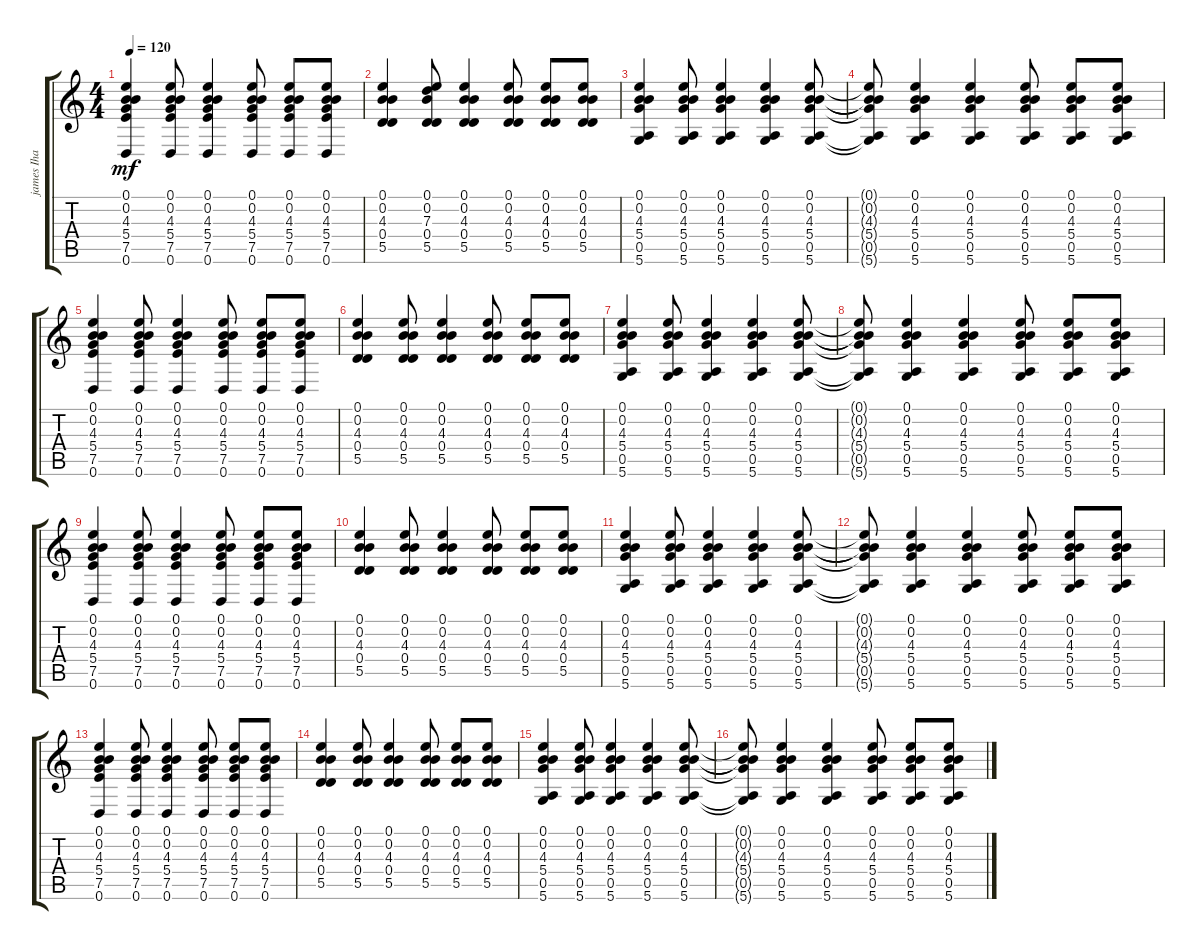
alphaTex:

\track ("james Iha" "james Iha") {instrument electricguitarclean}
\staff {score tabs}
\tuning (E4 B3 G3 D3 A2 D2) {hide}
\ts (4 4)
\tempo 120
\clef g2
\ks c
(0.1 0.2 4.3 5.4 7.5 0.6).4{dy mf} (0.1 0.2 4.3 5.4 7.5 0.6).8 (0.1 0.2 4.3 5.4 7.5 0.6).4 (0.1 0.2 4.3 5.4 7.5 0.6).8 (0.1 0.2 4.3 5.4 7.5 0.6).8 (0.1 0.2 4.3 5.4 7.5 0.6).8 |
(0.1 0.2 4.3 0.4 5.5).4 (0.1 0.2 7.3 0.4 5.5).8 (0.1 0.2 4.3 0.4 5.5).4 (0.1 0.2 4.3 0.4 5.5).8 (0.1 0.2 4.3 0.4 5.5).8 (0.1 0.2 4.3 0.4 5.5).8 |
(0.1 0.2 4.3 5.4 0.5 5.6).4 (0.1 0.2 4.3 5.4 0.5 5.6).8 (0.1 0.2 4.3 5.4 0.5 5.6).4 (0.1 0.2 4.3 5.4 0.5 5.6).4 (0.1 0.2 4.3 5.4 0.5 5.6).8 |
(0.1{t} 0.2{t} 4.3{t} 5.4{t} 0.5{t} 5.6{t}).8 (0.1 0.2 4.3 5.4 0.5 5.6).4 (0.1 0.2 4.3 5.4 0.5 5.6).4 (0.1 0.2 4.3 5.4 0.5 5.6).8 (0.1 0.2 4.3 5.4 0.5 5.6).8 (0.1 0.2 4.3 5.4 0.5 5.6).8 |
(0.1 0.2 4.3 5.4 7.5 0.6).4 (0.1 0.2 4.3 5.4 7.5 0.6).8 (0.1 0.2 4.3 5.4 7.5 0.6).4 (0.1 0.2 4.3 5.4 7.5 0.6).8 (0.1 0.2 4.3 5.4 7.5 0.6).8 (0.1 0.2 4.3 5.4 7.5 0.6).8 |
(0.1 0.2 4.3 0.4 5.5).4 (0.1 0.2 4.3 0.4 5.5).8 (0.1 0.2 4.3 0.4 5.5).4 (0.1 0.2 4.3 0.4 5.5).8 (0.1 0.2 4.3 0.4 5.5).8 (0.1 0.2 4.3 0.4 5.5).8 |
(0.1 0.2 4.3 5.4 0.5 5.6).4 (0.1 0.2 4.3 5.4 0.5 5.6).8 (0.1 0.2 4.3 5.4 0.5 5.6).4 (0.1 0.2 4.3 5.4 0.5 5.6).4 (0.1 0.2 4.3 5.4 0.5 5.6).8 |
(0.1{t} 0.2{t} 4.3{t} 5.4{t} 0.5{t} 5.6{t}).8 (0.1 0.2 4.3 5.4 0.5 5.6).4 (0.1 0.2 4.3 5.4 0.5 5.6).4 (0.1 0.2 4.3 5.4 0.5 5.6).8 (0.1 0.2 4.3 5.4 0.5 5.6).8 (0.1 0.2 4.3 5.4 0.5 5.6).8 |
(0.1 0.2 4.3 5.4 7.5 0.6).4 (0.1 0.2 4.3 5.4 7.5 0.6).8 (0.1 0.2 4.3 5.4 7.5 0.6).4 (0.1 0.2 4.3 5.4 7.5 0.6).8 (0.1 0.2 4.3 5.4 7.5 0.6).8 (0.1 0.2 4.3 5.4 7.5 0.6).8 |
(0.1 0.2 4.3 0.4 5.5).4 (0.1 0.2 4.3 0.4 5.5).8 (0.1 0.2 4.3 0.4 5.5).4 (0.1 0.2 4.3 0.4 5.5).8 (0.1 0.2 4.3 0.4 5.5).8 (0.1 0.2 4.3 0.4 5.5).8 |
(0.1 0.2 4.3 5.4 0.5 5.6).4 (0.1 0.2 4.3 5.4 0.5 5.6).8 (0.1 0.2 4.3 5.4 0.5 5.6).4 (0.1 0.2 4.3 5.4 0.5 5.6).4 (0.1 0.2 4.3 5.4 0.5 5.6).8 |
(0.1{t} 0.2{t} 4.3{t} 5.4{t} 0.5{t} 5.6{t}).8 (0.1 0.2 4.3 5.4 0.5 5.6).4 (0.1 0.2 4.3 5.4 0.5 5.6).4 (0.1 0.2 4.3 5.4 0.5 5.6).8 (0.1 0.2 4.3 5.4 0.5 5.6).8 (0.1 0.2 4.3 5.4 0.5 5.6).8 |
(0.1 0.2 4.3 5.4 7.5 0.6).4 (0.1 0.2 4.3 5.4 7.5 0.6).8 (0.1 0.2 4.3 5.4 7.5 0.6).4 (0.1 0.2 4.3 5.4 7.5 0.6).8 (0.1 0.2 4.3 5.4 7.5 0.6).8 (0.1 0.2 4.3 5.4 7.5 0.6).8 |
(0.1 0.2 4.3 0.4 5.5).4 (0.1 0.2 4.3 0.4 5.5).8 (0.1 0.2 4.3 0.4 5.5).4 (0.1 0.2 4.3 0.4 5.5).8 (0.1 0.2 4.3 0.4 5.5).8 (0.1 0.2 4.3 0.4 5.5).8 |
(0.1 0.2 4.3 5.4 0.5 5.6).4 (0.1 0.2 4.3 5.4 0.5 5.6).8 (0.1 0.2 4.3 5.4 0.5 5.6).4 (0.1 0.2 4.3 5.4 0.5 5.6).4 (0.1 0.2 4.3 5.4 0.5 5.6).8 |
(0.1{t} 0.2{t} 4.3{t} 5.4{t} 0.5{t} 5.6{t}).8 (0.1 0.2 4.3 5.4 0.5 5.6).4 (0.1 0.2 4.3 5.4 0.5 5.6).4 (0.1 0.2 4.3 5.4 0.5 5.6).8 (0.1 0.2 4.3 5.4 0.5 5.6).8 (0.1 0.2 4.3 5.4 0.5 5.6).8
